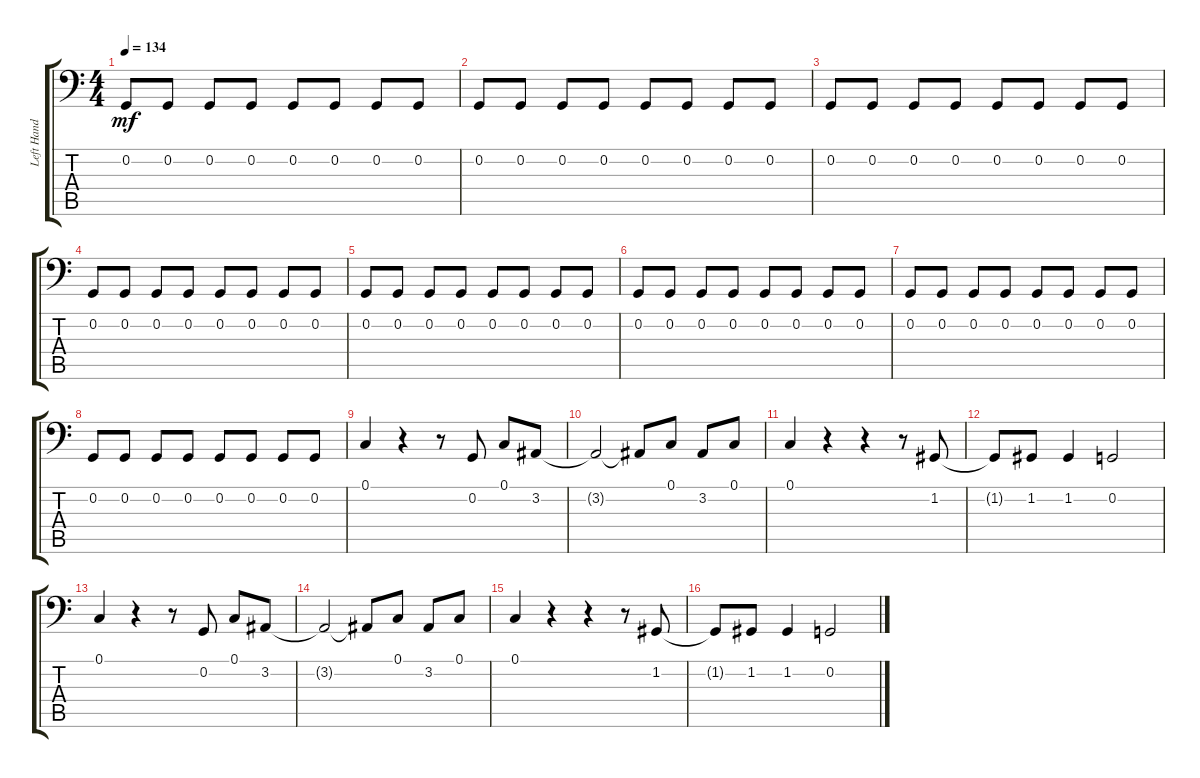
\track ("Left Hand" "Left Hand") {instrument brightacousticpiano}
\staff {score tabs}
\tuning (C3 G2 D2 A1 E1 B0) {hide}
\ts (4 4)
\tempo 134
\clef f4
\ks c
0.2.8{dy mf} 0.2.8 0.2.8 0.2.8 0.2.8 0.2.8 0.2.8 0.2.8 |
0.2.8 0.2.8 0.2.8 0.2.8 0.2.8 0.2.8 0.2.8 0.2.8 |
0.2.8 0.2.8 0.2.8 0.2.8 0.2.8 0.2.8 0.2.8 0.2.8 |
0.2.8 0.2.8 0.2.8 0.2.8 0.2.8 0.2.8 0.2.8 0.2.8 |
0.2.8 0.2.8 0.2.8 0.2.8 0.2.8 0.2.8 0.2.8 0.2.8 |
0.2.8 0.2.8 0.2.8 0.2.8 0.2.8 0.2.8 0.2.8 0.2.8 |
0.2.8 0.2.8 0.2.8 0.2.8 0.2.8 0.2.8 0.2.8 0.2.8 |
0.2.8 0.2.8 0.2.8 0.2.8 0.2.8 0.2.8 0.2.8 0.2.8 |
0.1.4 r.4 r.8 0.2.8 0.1.8 3.2.8 |
3.2{t}.2 3.2{t}.8 0.1.8 3.2.8 0.1.8 |
0.1.4 r.4 r.4 r.8 1.2.8 |
1.2{t}.8 1.2.8 1.2.4 0.2.2 |
0.1.4 r.4 r.8 0.2.8 0.1.8 3.2.8 |
3.2{t}.2 3.2{t}.8 0.1.8 3.2.8 0.1.8 |
0.1.4 r.4 r.4 r.8 1.2.8 |
1.2{t}.8 1.2.8 1.2.4 0.2.2
